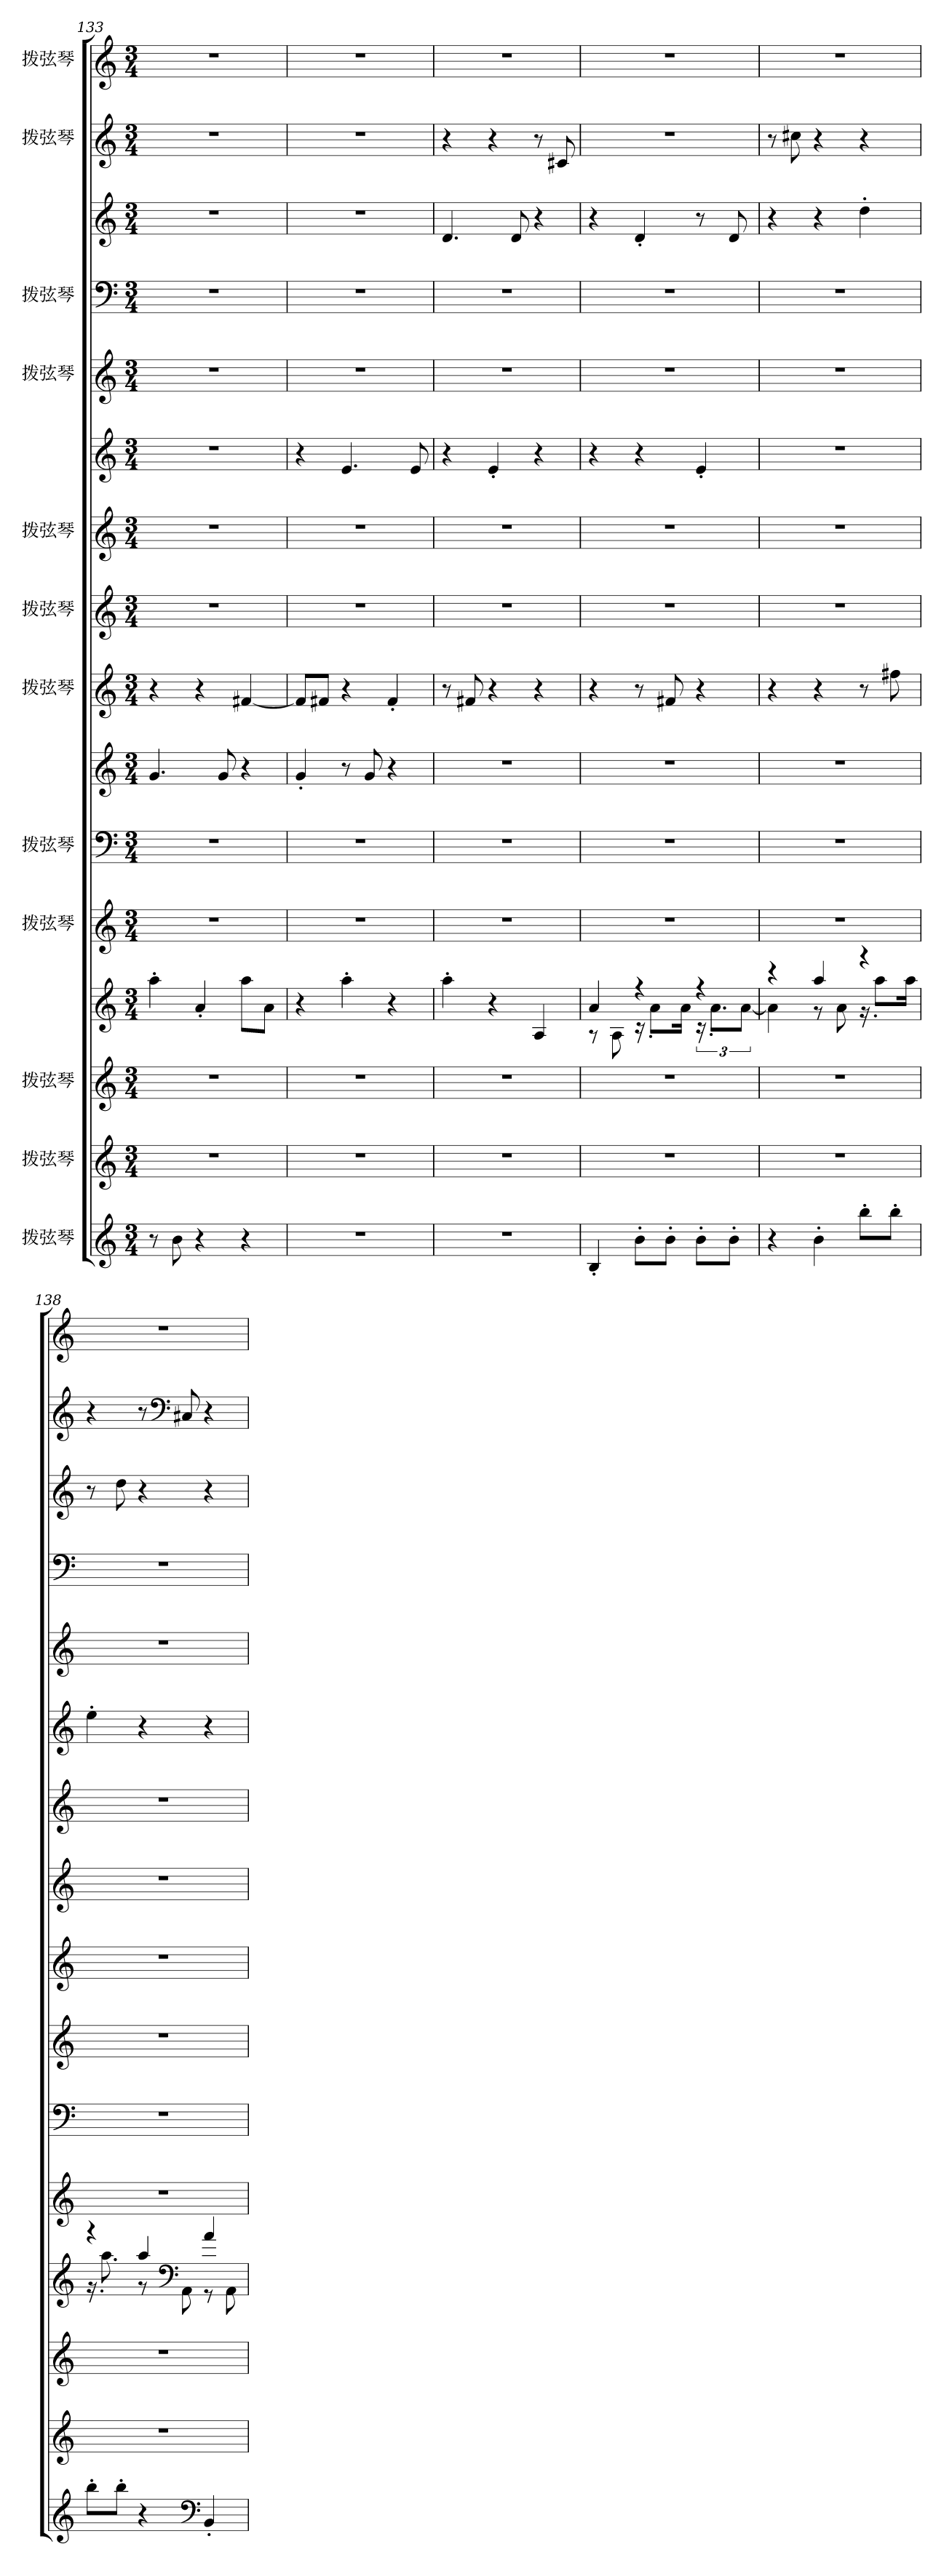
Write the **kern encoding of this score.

**kern	**kern	**kern	**kern	**kern	**kern	**kern	**kern	**kern	**kern	**kern	**kern	**kern	**kern	**kern	**kern
*part12	*part11	*part10	*part10	*part9	*part8	*part8	*part7	*part6	*part5	*part5	*part4	*part3	*part3	*part2	*part1
*staff16	*staff15	*staff14	*staff13	*staff12	*staff11	*staff10	*staff9	*staff8	*staff7	*staff6	*staff5	*staff4	*staff3	*staff2	*staff1
*I"拨弦琴	*I"拨弦琴	*I"拨弦琴	*	*I"拨弦琴	*I"拨弦琴	*	*I"拨弦琴	*I"拨弦琴	*I"拨弦琴	*	*I"拨弦琴	*I"拨弦琴	*	*I"拨弦琴	*I"拨弦琴
*clefG2	*clefG2	*clefG2	*clefG2	*clefG2	*clefF4	*clefG2	*clefG2	*clefG2	*clefG2	*clefG2	*clefG2	*clefF4	*clefG2	*clefG2	*clefG2
*k[]	*k[]	*k[]	*k[]	*k[]	*k[]	*k[]	*k[]	*k[]	*k[]	*k[]	*k[]	*k[]	*k[]	*k[]	*k[]
*M3/4	*M3/4	*M3/4	*M3/4	*M3/4	*M3/4	*M3/4	*M3/4	*M3/4	*M3/4	*M3/4	*M3/4	*M3/4	*M3/4	*M3/4	*M3/4
=133	=133	=133	=133	=133	=133	=133	=133	=133	=133	=133	=133	=133	=133	=133	=133
8r	2.r	2.r	4aa'\	2.r	2.r	4.g/	4r	2.r	2.r	2.r	2.r	2.r	2.r	2.r	2.r
8b\	.	.	.	.	.	.	.	.	.	.	.	.	.	.	.
4r	.	.	4a'/	.	.	.	4r	.	.	.	.	.	.	.	.
.	.	.	.	.	.	8g/	.	.	.	.	.	.	.	.	.
4r	.	.	8aa\L	.	.	4r	[4f#X/	.	.	.	.	.	.	.	.
.	.	.	8a\J	.	.	.	.	.	.	.	.	.	.	.	.
=134	=134	=134	=134	=134	=134	=134	=134	=134	=134	=134	=134	=134	=134	=134	=134
2.r	2.r	2.r	4r	2.r	2.r	4g'/	8f#/L]	2.r	2.r	4r	2.r	2.r	2.r	2.r	2.r
.	.	.	.	.	.	.	8f#X/J	.	.	.	.	.	.	.	.
.	.	.	4aa'\	.	.	8r	4r	.	.	4.e/	.	.	.	.	.
.	.	.	.	.	.	8g/	.	.	.	.	.	.	.	.	.
.	.	.	4r	.	.	4r	4f#'/	.	.	.	.	.	.	.	.
.	.	.	.	.	.	.	.	.	.	8e/	.	.	.	.	.
=135	=135	=135	=135	=135	=135	=135	=135	=135	=135	=135	=135	=135	=135	=135	=135
2.r	2.r	2.r	4aa'\	2.r	2.r	2.r	8r	2.r	2.r	4r	2.r	2.r	4.d/	4r	2.r
.	.	.	.	.	.	.	8f#X/	.	.	.	.	.	.	.	.
.	.	.	4r	.	.	.	4r	.	.	4e'/	.	.	.	4r	.
.	.	.	.	.	.	.	.	.	.	.	.	.	8d/	.	.
.	.	.	4A/	.	.	.	4r	.	.	4r	.	.	4r	8r	.
.	.	.	.	.	.	.	.	.	.	.	.	.	.	8c#X/	.
!!LO:PB:g=z
=136	=136	=136	=136	=136	=136	=136	=136	=136	=136	=136	=136	=136	=136	=136	=136
*	*	*	*^	*	*	*	*	*	*	*	*	*	*	*	*
4B'/	2.r	2.r	4a/	8r	2.r	2.r	2.r	4r	2.r	2.r	4r	2.r	2.r	4r	2.r	2.r
.	.	.	.	8A\	.	.	.	.	.	.	.	.	.	.	.	.
8b'\L	.	.	4r	16r	.	.	.	8r	.	.	4r	.	.	4d'/	.	.
.	.	.	.	8a'\L	.	.	.	.	.	.	.	.	.	.	.	.
8b'\J	.	.	.	.	.	.	.	8f#X/	.	.	.	.	.	.	.	.
.	.	.	.	16a\Jk	.	.	.	.	.	.	.	.	.	.	.	.
8b'\L	.	.	4r	24r	.	.	.	4r	.	.	4e'/	.	.	8r	.	.
.	.	.	.	12.a'\L	.	.	.	.	.	.	.	.	.	.	.	.
8b'\J	.	.	.	.	.	.	.	.	.	.	.	.	.	8d/	.	.
.	.	.	.	[12a\J	.	.	.	.	.	.	.	.	.	.	.	.
=137	=137	=137	=137	=137	=137	=137	=137	=137	=137	=137	=137	=137	=137	=137	=137	=137
4r	2.r	2.r	4r	4a\]	2.r	2.r	2.r	4r	2.r	2.r	2.r	2.r	2.r	4r	8r	2.r
.	.	.	.	.	.	.	.	.	.	.	.	.	.	.	8cc#X\	.
4b'\	.	.	4aa/	8r	.	.	.	4r	.	.	.	.	.	4r	4r	.
.	.	.	.	8a\	.	.	.	.	.	.	.	.	.	.	.	.
8bb'\L	.	.	4r	16r	.	.	.	8r	.	.	.	.	.	4dd'\	4r	.
.	.	.	.	8aa'\L	.	.	.	.	.	.	.	.	.	.	.	.
8bb'\J	.	.	.	.	.	.	.	8ff#X\	.	.	.	.	.	.	.	.
.	.	.	.	16aa\Jk	.	.	.	.	.	.	.	.	.	.	.	.
=138	=138	=138	=138	=138	=138	=138	=138	=138	=138	=138	=138	=138	=138	=138	=138	=138
8bb'\L	2.r	2.r	4r	16r	2.r	2.r	2.r	2.r	2.r	2.r	4ee'\	2.r	2.r	8r	4r	2.r
.	.	.	.	8.aa'\	.	.	.	.	.	.	.	.	.	.	.	.
8bb'\J	.	.	.	.	.	.	.	.	.	.	.	.	.	8dd\	.	.
4r	.	.	4aa/	8r	.	.	.	.	.	.	4r	.	.	4r	8r	.
*	*	*	*clefF4	*	*	*	*	*	*	*	*	*	*	*	*clefF4	*
.	.	.	.	8AA\	.	.	.	.	.	.	.	.	.	.	8C#X/	.
*clefF4	*	*	*	*	*	*	*	*	*	*	*	*	*	*	*	*
4BB'/	.	.	4a/	8r	.	.	.	.	.	.	4r	.	.	4r	4r	.
.	.	.	.	8AA\	.	.	.	.	.	.	.	.	.	.	.	.
*	*	*	*v	*v	*	*	*	*	*	*	*	*	*	*	*	*
=	=	=	=	=	=	=	=	=	=	=	=	=	=	=	=
*-	*-	*-	*-	*-	*-	*-	*-	*-	*-	*-	*-	*-	*-	*-	*-
